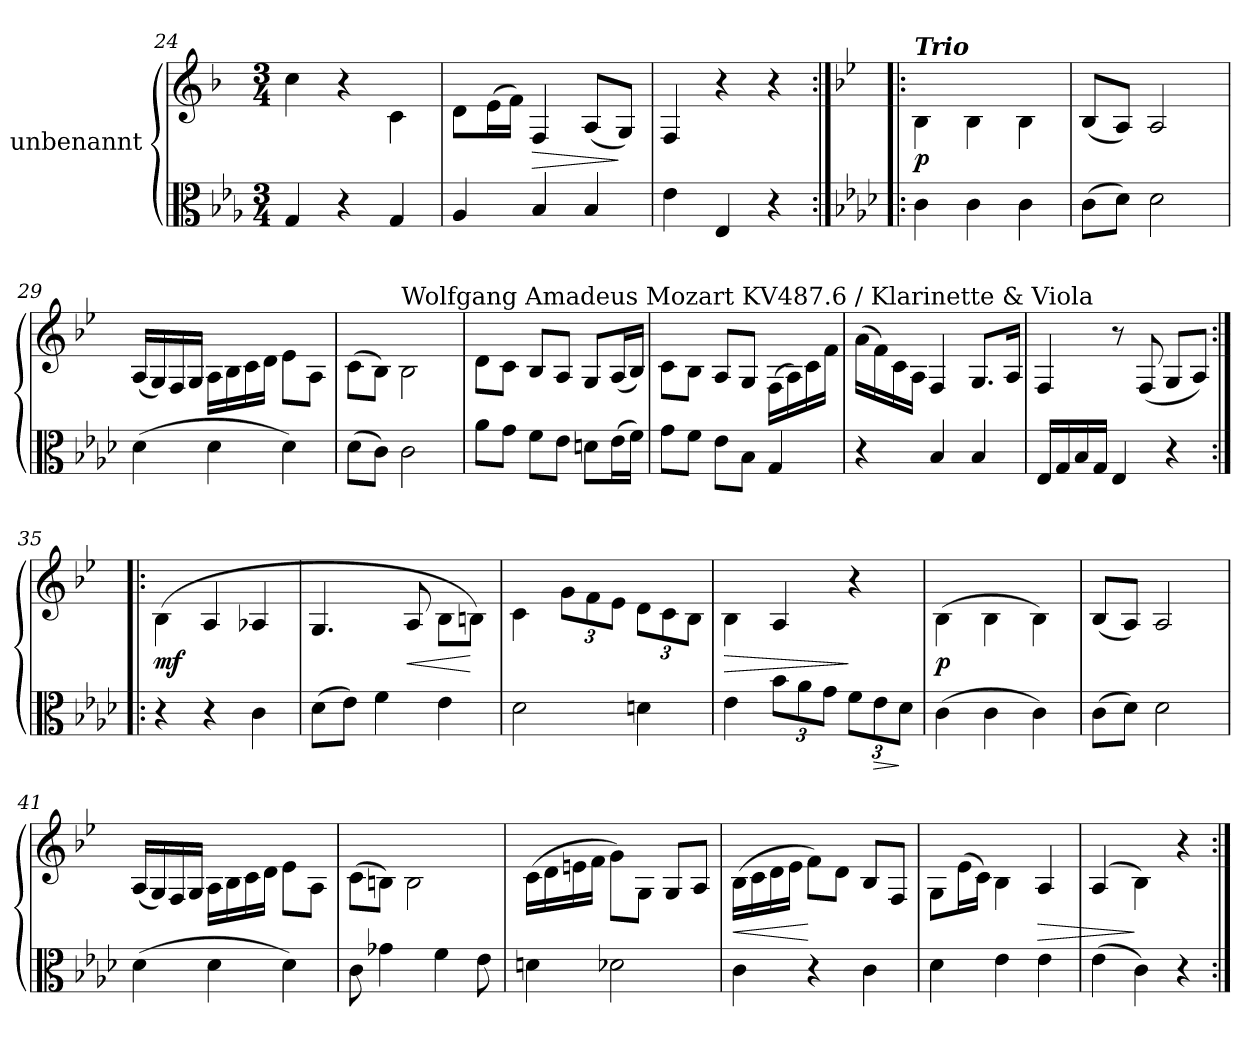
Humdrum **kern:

**kern	**dynam	**kern	**dynam
*part2	*part2	*part1	*part1
*staff2	*staff2	*staff1	*staff1
*I"unbenannt	*	*I"unbenannt	*
*clefC3	*	*clefG2	*
*ITrd-7c-12	*	*ITrd-7c-12	*
*k[b-e-a-]	*	*k[b-]	*
*M3/4	*	*M3/4	*
=24	=24	=24	=24
4g/	.	4ccc\	.
4r	.	4r	.
4g/	.	4cc\	.
!!LO:LB:g=z
=25	=25	=25	=25
4a-/	.	8dd\L	.
.	.	(16ee\L	.
.	.	16ff\JJ)	.
!	!	!	!LO:HP:b
4b-/	.	4f/	>
4b-/	.	(8a/L	.
.	.	8g/J)	]
=26	=26	=26	=26
4ee-\	.	4f/	.
4e-/	.	4r	.
4r	.	4r	.
!!LO:LB:g=z
=27:|!|:	=27:|!|:	=27:|!|:	=27:|!|:
*k[b-e-a-d-]	*	*k[b-e-]	*
!	!	!LO:TX:a:Bi:t=Trio	!
!	!	!	!LO:DY:b
4cc\	.	4b-\	p
4cc\	.	4b-\	.
4cc\	.	4b-\	.
=28	=28	=28	=28
(8cc\L	.	(8b-/L	.
8dd-\J)	.	8a/J)	.
2dd-\	.	2a/	.
=29	=29	=29	=29
(4dd-\	.	(16a/LL	.
.	.	16g/)	.
.	.	16f/	.
.	.	16g/JJ	.
4dd-\	.	16a\LL	.
.	.	16b-\	.
.	.	16cc\	.
.	.	16dd\JJ	.
4dd-\)	.	8ee-\L	.
.	.	8a\J	.
=30	=30	=30	=30
(8dd-\L	.	(8cc\L	.
8cc\J)	.	8b-\J)	.
!	!	!LO:TX:a:t=Wolfgang Amadeus Mozart KV487.6 / Klarinette & Viola	!
2cc\	.	2b-\	.
!!LO:LB:g=z
=31	=31	=31	=31
8aa-\L	.	8dd\L	.
8gg\J	.	8cc\J	.
8ff\L	.	8b-/L	.
8ee-\J	.	8a/J	.
8ddn\L	.	8g/L	.
(16ee-\L	.	(16a/L	.
16ff\JJ)	.	16b-/JJ)	.
!!LO:LB:g=z
=32	=32	=32	=32
8gg\L	.	8cc\L	.
8ff\J	.	8b-\J	.
8ee-\L	.	8a/L	.
8b-\J	.	8g/J	.
4g/	.	(16f\LL	.
.	.	16a\)	.
.	.	16cc\	.
.	.	16ff\JJ	.
=33	=33	=33	=33
4r	.	(16aa\LL	.
.	.	16ff\)	.
.	.	16cc\	.
.	.	16a\JJ	.
4b-/	.	4f/	.
4b-/	.	8.g/L	.
.	.	16a/Jk	.
=34	=34	=34	=34
16e-/LL	.	4f/	.
16g/	.	.	.
16b-/	.	.	.
16g/JJ	.	.	.
4e-/	.	8r	.
.	.	(8f/	.
4r	.	8g/L	.
.	.	8a/J)	.
!!LO:PB:g=z
=35:|!|:	=35:|!|:	=35:|!|:	=35:|!|:
!	!	!	!LO:DY:b
4r	.	(4b-\	mf
4r	.	4a/	.
4cc\	.	4a-X/	.
=36	=36	=36	=36
(8dd-\L	.	4.g/	.
8ee-\J)	.	.	.
4ff\	.	.	.
!	!	!	!LO:HP:b
.	.	8a/	<
4ee-\	.	8b-\L	.
.	.	8bn\J)	[
!!LO:LB:g=z
=37	=37	=37	=37
2dd-\	.	4cc\	.
*	*	*Xbrackettup	*
.	.	12gg\L	.
.	.	12ff\	.
.	.	12ee-\J	.
4ddn\	.	12dd\L	.
.	.	12cc\	.
.	.	12b-\J	.
=38	=38	=38	=38
!	!	!	!LO:HP:b
4ee-\	.	4b-\	>
*Xbrackettup	*	*	*
12bb-\L	.	4a/	.
12aa-\	.	.	.
12gg\J	.	.	.
12ff\L	.	4r	]
!	!LO:HP:b	!	!
12ee-\	>	.	.
12dd-\J	]	.	.
=39	=39	=39	=39
!	!	!	!LO:DY:b
(4cc\	.	(4b-\	p
4cc\	.	4b-\	.
4cc\)	.	4b-\)	.
=40	=40	=40	=40
(8cc\L	.	(8b-/L	.
8dd-\J)	.	8a/J)	.
2dd-\	.	2a/	.
!!LO:LB:g=z
=41	=41	=41	=41
(4dd-\	.	(16a/LL	.
.	.	16g/)	.
.	.	16f/	.
.	.	16g/JJ	.
4dd-\	.	16a\LL	.
.	.	16b-\	.
.	.	16cc\	.
.	.	16dd\JJ	.
4dd-\)	.	8ee-\L	.
.	.	8a\J	.
!!LO:LB:g=z
=42	=42	=42	=42
8cc\	.	(8cc\L	.
4gg-X\	.	8bn\J)	.
.	.	2b\	.
4ff\	.	.	.
8ee-\	.	.	.
=43	=43	=43	=43
4ddn\	.	(16cc\LL	.
.	.	16dd\	.
.	.	16een\	.
.	.	16ff\JJ	.
2dd-X\	.	8gg\L)	.
.	.	8g\J	.
.	.	8g/L	.
.	.	8a/J	.
=44	=44	=44	=44
!	!	!	!LO:HP:b
4cc\	.	(16b-\LL	<
.	.	16cc\	.
.	.	16dd\	.
.	.	16ee-\JJ	.
4r	.	8ff\L)	[
.	.	8dd\J	.
4cc\	.	8b-/L	.
.	.	8f/J	.
=45	=45	=45	=45
4dd-\	.	8g\L	.
.	.	(16ee-\L	.
.	.	16cc\JJ)	.
4ee-\	.	4b-\	.
!	!	!	!LO:HP:b
4ee-\	.	4a/	>
!!LO:LB:g=z
=46	=46	=46	=46
(4ee-\	.	(4a/	.
4cc\)	.	4b-\)	]
4r	.	4r	.
=:|!	=:|!	=:|!	=:|!
*-	*-	*-	*-
